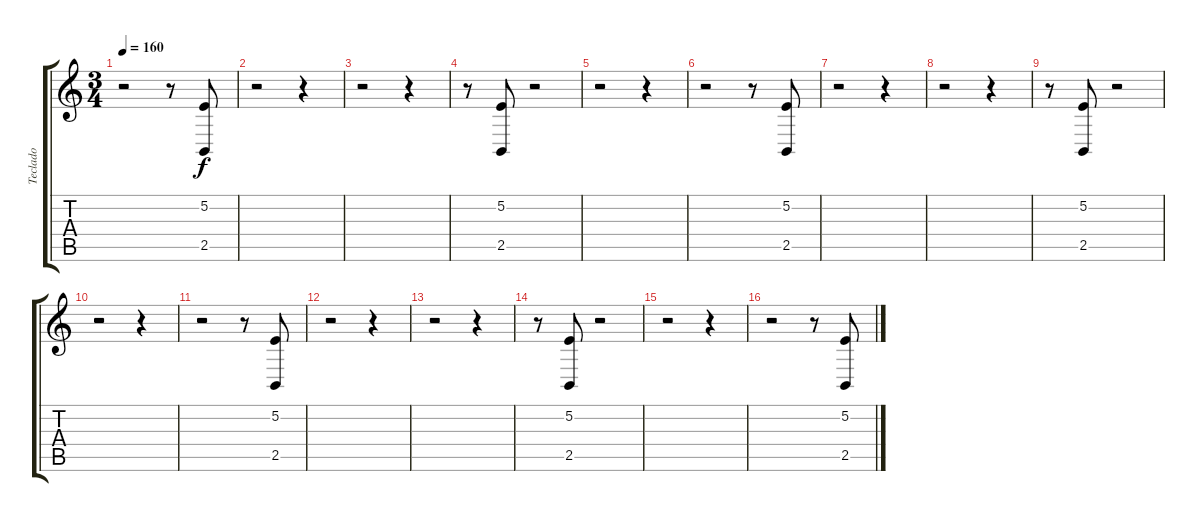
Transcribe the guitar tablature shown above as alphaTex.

\track ("Teclado" "Teclado") {instrument tubularbells}
\staff {score tabs}
\tuning (E4 B3 G3 D3 A2 E2) {hide}
\ts (3 4)
\tempo 160
\clef g2
\ks c
r.2{dy f} r.8 (5.2 2.5).8 |
r.2 r.4 |
r.2 r.4 |
r.8 (5.2 2.5).8 r.2 |
r.2 r.4 |
r.2 r.8 (5.2 2.5).8 |
r.2 r.4 |
r.2 r.4 |
r.8 (5.2 2.5).8 r.2 |
r.2 r.4 |
r.2 r.8 (5.2 2.5).8 |
r.2 r.4 |
r.2 r.4 |
r.8 (5.2 2.5).8 r.2 |
r.2 r.4 |
r.2 r.8 (5.2 2.5).8
